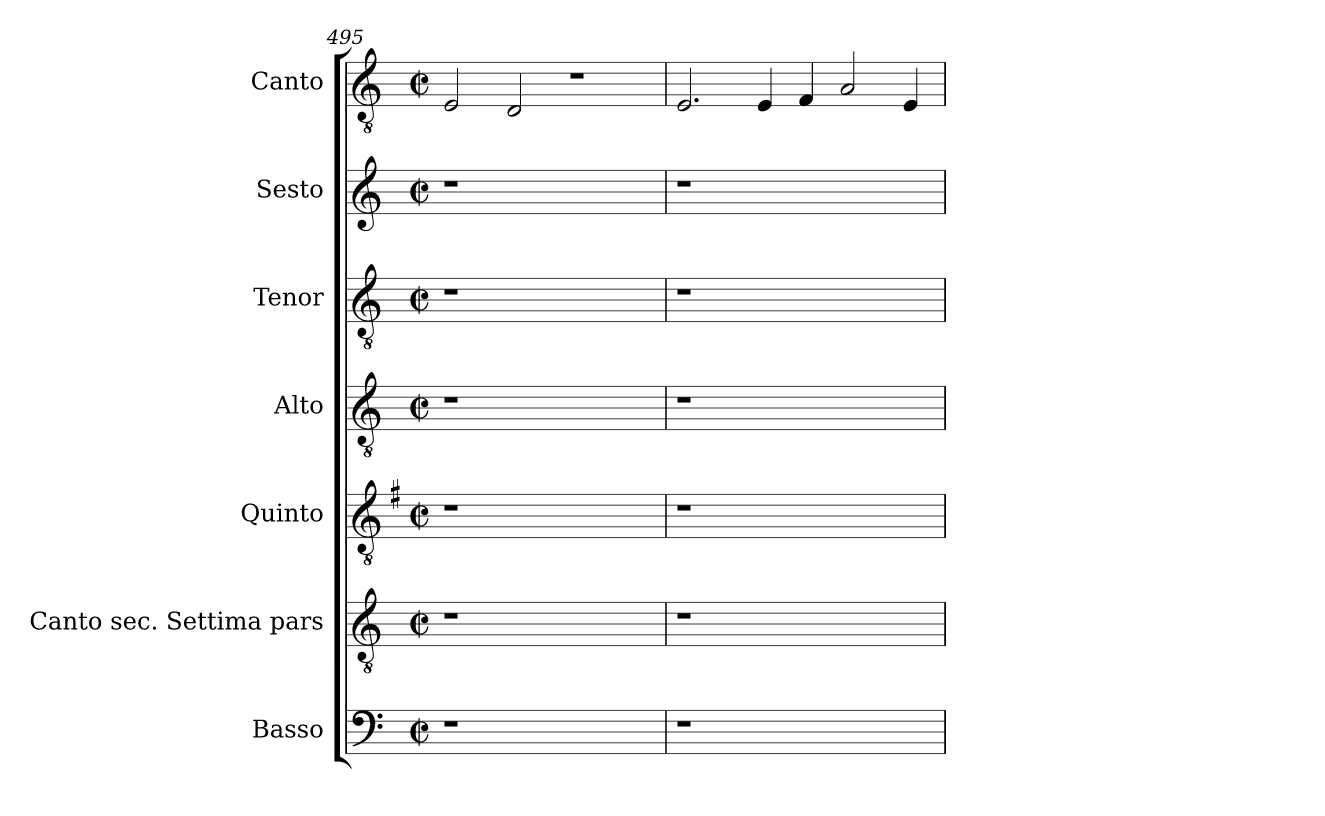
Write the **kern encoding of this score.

**kern	**kern	**kern	**kern	**kern	**kern	**kern
*part7	*part6	*part5	*part4	*part3	*part2	*part1
*staff7	*staff6	*staff5	*staff4	*staff3	*staff2	*staff1
*I"Basso	*I"Canto sec. Settima pars	*I"Quinto	*I"Alto	*I"Tenor	*I"Sesto	*I"Canto
*	*	*I'Quinto	*I'Alto	*I'Tenor	*I'Sesto	*I'Canto
*clefF4	*clefGv2	*clefGv2	*clefGv2	*clefGv2	*clefG2	*clefGv2
*k[]	*k[]	*k[f#]	*k[]	*k[]	*k[]	*k[]
*C:	*C:	*G:	*C:	*C:	*C:	*C:
*M2/2	*M2/2	*M2/2	*M2/2	*M2/2	*M2/2	*M2/2
*met(c|)	*met(c|)	*met(c|)	*met(c|)	*met(c|)	*met(c|)	*met(c|)
=495	=495	=495	=495	=495	=495	=495
1r	1r	1r	1r	1r	1r	2E/
.	.	.	.	.	.	2D/
1ryy	1ryy	1ryy	1ryy	1ryy	1ryy	1r
=496	=496	=496	=496	=496	=496	=496
1r	1r	1r	1r	1r	1r	2.E/
.	.	.	.	.	.	4E/
1ryy	1ryy	1ryy	1ryy	1ryy	1ryy	4F/
.	.	.	.	.	.	2A/
.	.	.	.	.	.	4E/
=	=	=	=	=	=	=
*-	*-	*-	*-	*-	*-	*-
